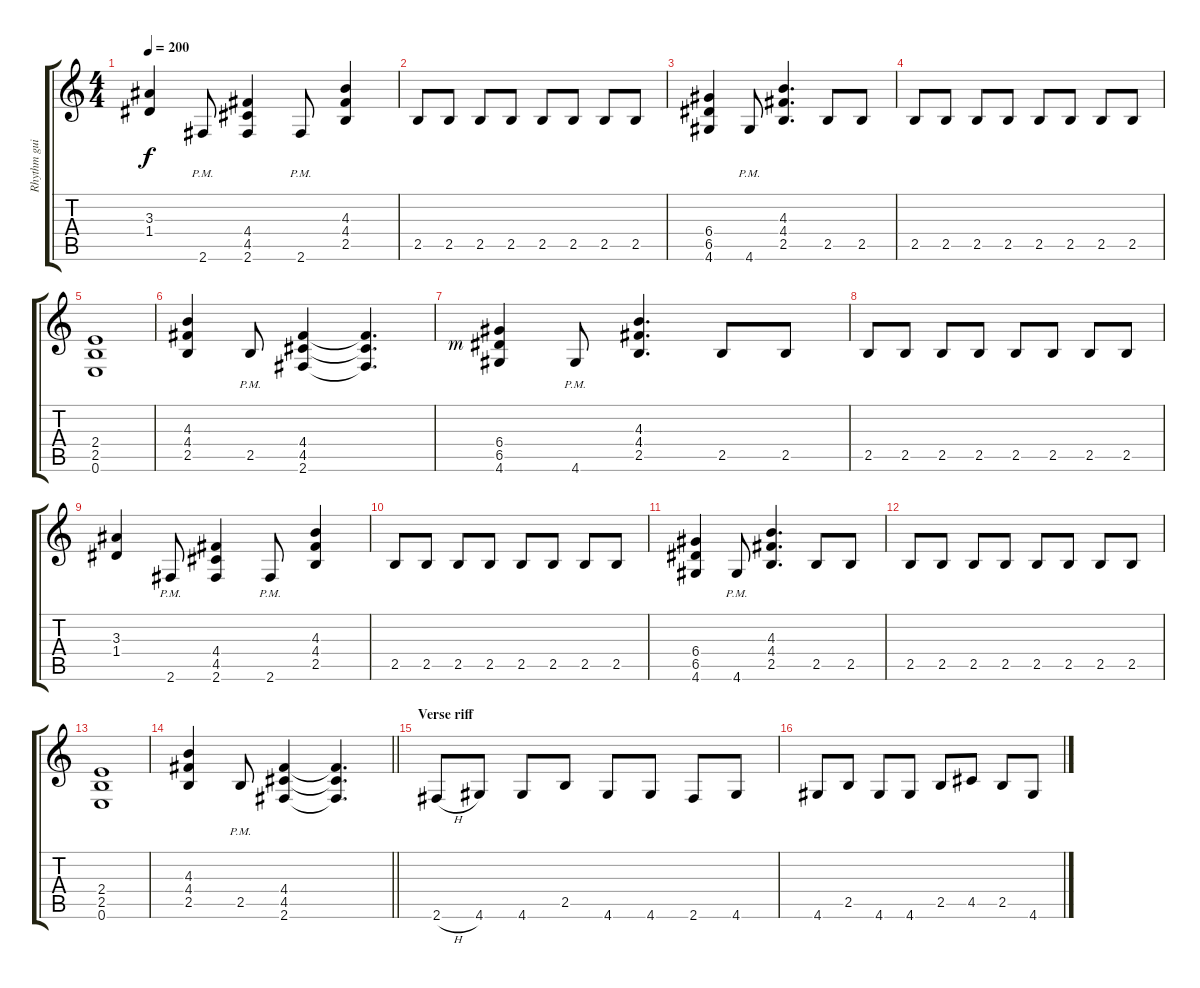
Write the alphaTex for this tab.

\track ("Rhythm guitar 2" "Rhythm gui") {instrument distortionguitar}
\staff {score tabs}
\tuning (E4 B3 G3 D3 A2 E2) {hide}
\ts (4 4)
\tempo 200
\clef g2
\ks c
(3.3 1.4).4{dy f} 2.6{pm}.8 (4.4 4.5 2.6).4 2.6{pm}.8 (4.3 4.4 2.5).4 |
2.5.8 2.5.8 2.5.8 2.5.8 2.5.8 2.5.8 2.5.8 2.5.8 |
(6.4 6.5 4.6).4 4.6{pm}.8 (4.3 4.4 2.5).4{d} 2.5.8 2.5.8 |
2.5.8 2.5.8 2.5.8 2.5.8 2.5.8 2.5.8 2.5.8 2.5.8 |
(2.4 2.5 0.6).1 |
(4.3 4.4 2.5).4 2.5{pm}.8 (4.4 4.5 2.6).4 (4.4{t} 4.5{t} 2.6{t}).4{d} |
(6.4 6.5{rf 3} 4.6).4 4.6{pm}.8 (4.3 4.4 2.5).4{d} 2.5.8 2.5.8 |
2.5.8 2.5.8 2.5.8 2.5.8 2.5.8 2.5.8 2.5.8 2.5.8 |
(3.3 1.4).4 2.6{pm}.8 (4.4 4.5 2.6).4 2.6{pm}.8 (4.3 4.4 2.5).4 |
2.5.8 2.5.8 2.5.8 2.5.8 2.5.8 2.5.8 2.5.8 2.5.8 |
(6.4 6.5 4.6).4 4.6{pm}.8 (4.3 4.4 2.5).4{d} 2.5.8 2.5.8 |
2.5.8 2.5.8 2.5.8 2.5.8 2.5.8 2.5.8 2.5.8 2.5.8 |
(2.4 2.5 0.6).1 |
\barLineRight lightlight
(4.3 4.4 2.5).4 2.5{pm}.8 (4.4 4.5 2.6).4 (4.4{t} 4.5{t} 2.6{t}).4{d} |
\section ("" "Verse riff")
2.6{h}.8 4.6.8 4.6.8 2.5.8 4.6.8 4.6.8 2.6.8 4.6.8 |
4.6.8 2.5.8 4.6.8 4.6.8 2.5.8 4.5.8 2.5.8 4.6.8
